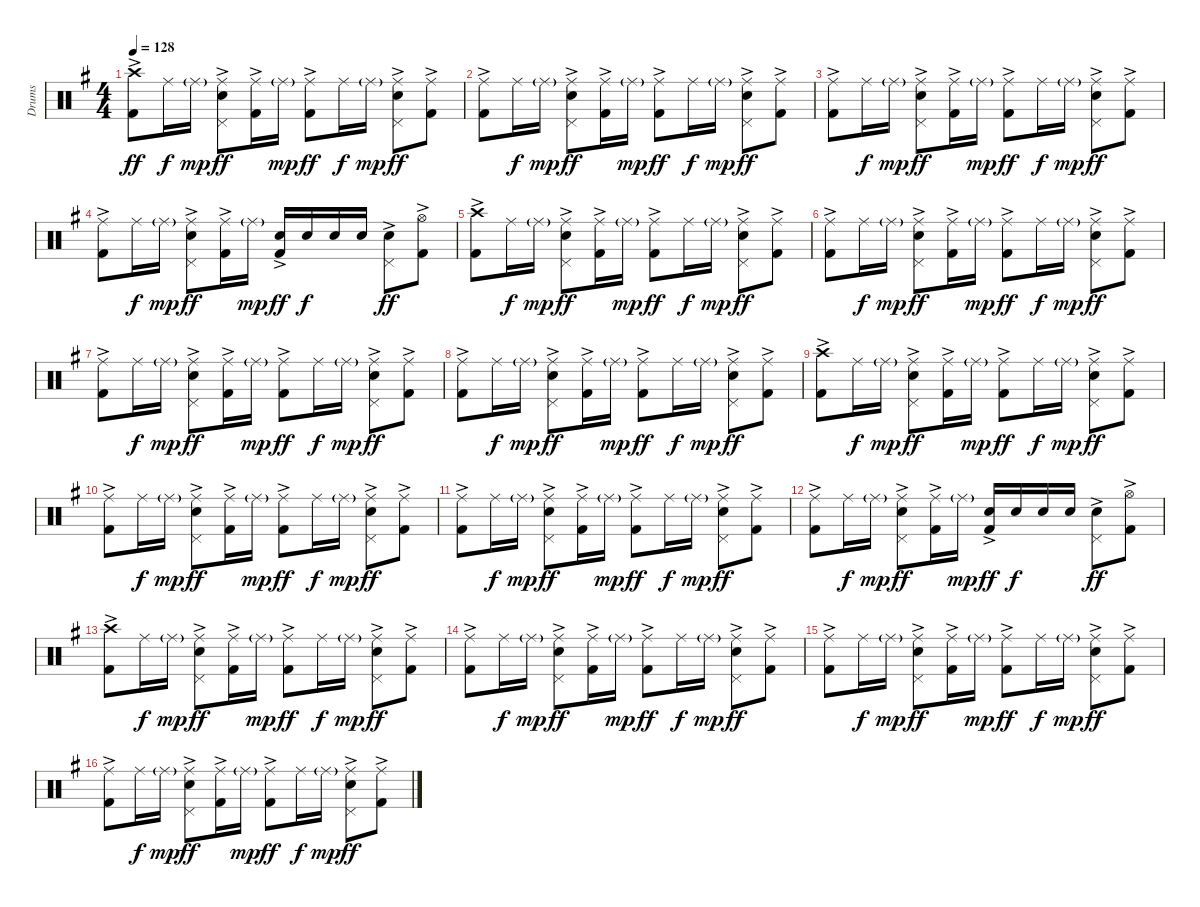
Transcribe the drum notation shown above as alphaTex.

\track ("Drums" "Drums") {instrument percussion}
\staff {score}
\articulation defaults
\ts (4 4)
\tempo 128
\clef neutral
\ks g
("Crash high (hit)" "Kick (hit) 2"{ac}).8{dy ff} "Ride (middle)".16{dy f} "Ride (middle)"{g}.16{dy mp} ("Ride (middle)" "Pedal Hi-Hat (hit)" "Snare (hit) 2"{ac}).8{dy ff} ("Ride (middle)" "Kick (hit) 2"{ac}).16 "Ride (middle)"{g}.16{dy mp} ("Ride (middle)" "Kick (hit) 2"{ac}).8{dy ff} "Ride (middle)".16{dy f} "Ride (middle)"{g}.16{dy mp} ("Ride (middle)" "Pedal Hi-Hat (hit)" "Snare (hit) 2"{ac}).8{dy ff} ("Ride (middle)" "Kick (hit) 2"{ac}).8 |
("Ride (middle)" "Kick (hit) 2"{ac}).8 "Ride (middle)".16{dy f} "Ride (middle)"{g}.16{dy mp} ("Ride (middle)" "Pedal Hi-Hat (hit)" "Snare (hit) 2"{ac}).8{dy ff} ("Ride (middle)" "Kick (hit) 2"{ac}).16 "Ride (middle)"{g}.16{dy mp} ("Ride (middle)" "Kick (hit) 2"{ac}).8{dy ff} "Ride (middle)".16{dy f} "Ride (middle)"{g}.16{dy mp} ("Ride (middle)" "Pedal Hi-Hat (hit)" "Snare (hit) 2"{ac}).8{dy ff} ("Ride (middle)" "Kick (hit) 2"{ac}).8 |
("Ride (middle)" "Kick (hit) 2"{ac}).8 "Ride (middle)".16{dy f} "Ride (middle)"{g}.16{dy mp} ("Ride (middle)" "Pedal Hi-Hat (hit)" "Snare (hit) 2"{ac}).8{dy ff} ("Ride (middle)" "Kick (hit) 2"{ac}).16 "Ride (middle)"{g}.16{dy mp} ("Ride (middle)" "Kick (hit) 2"{ac}).8{dy ff} "Ride (middle)".16{dy f} "Ride (middle)"{g}.16{dy mp} ("Ride (middle)" "Pedal Hi-Hat (hit)" "Snare (hit) 2"{ac}).8{dy ff} ("Ride (middle)" "Kick (hit) 2"{ac}).8 |
("Ride (middle)" "Kick (hit) 2"{ac}).8 "Ride (middle)".16{dy f} "Ride (middle)"{g}.16{dy mp} ("Ride (middle)" "Pedal Hi-Hat (hit)" "Snare (hit) 2"{ac}).8{dy ff} ("Ride (middle)" "Kick (hit) 2"{ac}).16 "Ride (middle)"{g}.16{dy mp} ("Snare (hit) 2" "Kick (hit) 2"{ac}).16{dy ff} "Snare (hit) 2".16{dy f} "Snare (hit) 2".16 "Snare (hit) 2".16 ("Pedal Hi-Hat (hit)" "Snare (hit) 2"{ac}).8{dy ff} ("Hi-Hat (open)" "Kick (hit) 2"{ac}).8 |
("Crash high (hit)" "Kick (hit) 2"{ac}).8 "Ride (middle)".16{dy f} "Ride (middle)"{g}.16{dy mp} ("Ride (middle)" "Pedal Hi-Hat (hit)" "Snare (hit) 2"{ac}).8{dy ff} ("Ride (middle)" "Kick (hit) 2"{ac}).16 "Ride (middle)"{g}.16{dy mp} ("Ride (middle)" "Kick (hit) 2"{ac}).8{dy ff} "Ride (middle)".16{dy f} "Ride (middle)"{g}.16{dy mp} ("Ride (middle)" "Pedal Hi-Hat (hit)" "Snare (hit) 2"{ac}).8{dy ff} ("Ride (middle)" "Kick (hit) 2"{ac}).8 |
("Ride (middle)" "Kick (hit) 2"{ac}).8 "Ride (middle)".16{dy f} "Ride (middle)"{g}.16{dy mp} ("Ride (middle)" "Pedal Hi-Hat (hit)" "Snare (hit) 2"{ac}).8{dy ff} ("Ride (middle)" "Kick (hit) 2"{ac}).16 "Ride (middle)"{g}.16{dy mp} ("Ride (middle)" "Kick (hit) 2"{ac}).8{dy ff} "Ride (middle)".16{dy f} "Ride (middle)"{g}.16{dy mp} ("Ride (middle)" "Pedal Hi-Hat (hit)" "Snare (hit) 2"{ac}).8{dy ff} ("Ride (middle)" "Kick (hit) 2"{ac}).8 |
("Ride (middle)" "Kick (hit) 2"{ac}).8 "Ride (middle)".16{dy f} "Ride (middle)"{g}.16{dy mp} ("Ride (middle)" "Pedal Hi-Hat (hit)" "Snare (hit) 2"{ac}).8{dy ff} ("Ride (middle)" "Kick (hit) 2"{ac}).16 "Ride (middle)"{g}.16{dy mp} ("Ride (middle)" "Kick (hit) 2"{ac}).8{dy ff} "Ride (middle)".16{dy f} "Ride (middle)"{g}.16{dy mp} ("Ride (middle)" "Pedal Hi-Hat (hit)" "Snare (hit) 2"{ac}).8{dy ff} ("Ride (middle)" "Kick (hit) 2"{ac}).8 |
("Ride (middle)" "Kick (hit) 2"{ac}).8 "Ride (middle)".16{dy f} "Ride (middle)"{g}.16{dy mp} ("Ride (middle)" "Pedal Hi-Hat (hit)" "Snare (hit) 2"{ac}).8{dy ff} ("Ride (middle)" "Kick (hit) 2"{ac}).16 "Ride (middle)"{g}.16{dy mp} ("Ride (middle)" "Kick (hit) 2"{ac}).8{dy ff} "Ride (middle)".16{dy f} "Ride (middle)"{g}.16{dy mp} ("Ride (middle)" "Pedal Hi-Hat (hit)" "Snare (hit) 2"{ac}).8{dy ff} ("Ride (middle)" "Kick (hit) 2"{ac}).8 |
("Crash high (hit)" "Kick (hit) 2"{ac}).8 "Ride (middle)".16{dy f} "Ride (middle)"{g}.16{dy mp} ("Ride (middle)" "Pedal Hi-Hat (hit)" "Snare (hit) 2"{ac}).8{dy ff} ("Ride (middle)" "Kick (hit) 2"{ac}).16 "Ride (middle)"{g}.16{dy mp} ("Ride (middle)" "Kick (hit) 2"{ac}).8{dy ff} "Ride (middle)".16{dy f} "Ride (middle)"{g}.16{dy mp} ("Ride (middle)" "Pedal Hi-Hat (hit)" "Snare (hit) 2"{ac}).8{dy ff} ("Ride (middle)" "Kick (hit) 2"{ac}).8 |
("Ride (middle)" "Kick (hit) 2"{ac}).8 "Ride (middle)".16{dy f} "Ride (middle)"{g}.16{dy mp} ("Ride (middle)" "Pedal Hi-Hat (hit)" "Snare (hit) 2"{ac}).8{dy ff} ("Ride (middle)" "Kick (hit) 2"{ac}).16 "Ride (middle)"{g}.16{dy mp} ("Ride (middle)" "Kick (hit) 2"{ac}).8{dy ff} "Ride (middle)".16{dy f} "Ride (middle)"{g}.16{dy mp} ("Ride (middle)" "Pedal Hi-Hat (hit)" "Snare (hit) 2"{ac}).8{dy ff} ("Ride (middle)" "Kick (hit) 2"{ac}).8 |
("Ride (middle)" "Kick (hit) 2"{ac}).8 "Ride (middle)".16{dy f} "Ride (middle)"{g}.16{dy mp} ("Ride (middle)" "Pedal Hi-Hat (hit)" "Snare (hit) 2"{ac}).8{dy ff} ("Ride (middle)" "Kick (hit) 2"{ac}).16 "Ride (middle)"{g}.16{dy mp} ("Ride (middle)" "Kick (hit) 2"{ac}).8{dy ff} "Ride (middle)".16{dy f} "Ride (middle)"{g}.16{dy mp} ("Ride (middle)" "Pedal Hi-Hat (hit)" "Snare (hit) 2"{ac}).8{dy ff} ("Ride (middle)" "Kick (hit) 2"{ac}).8 |
("Ride (middle)" "Kick (hit) 2"{ac}).8 "Ride (middle)".16{dy f} "Ride (middle)"{g}.16{dy mp} ("Ride (middle)" "Pedal Hi-Hat (hit)" "Snare (hit) 2"{ac}).8{dy ff} ("Ride (middle)" "Kick (hit) 2"{ac}).16 "Ride (middle)"{g}.16{dy mp} ("Snare (hit) 2" "Kick (hit) 2"{ac}).16{dy ff} "Snare (hit) 2".16{dy f} "Snare (hit) 2".16 "Snare (hit) 2".16 ("Pedal Hi-Hat (hit)" "Snare (hit) 2"{ac}).8{dy ff} ("Hi-Hat (open)" "Kick (hit) 2"{ac}).8 |
("Crash high (hit)" "Kick (hit) 2"{ac}).8 "Ride (middle)".16{dy f} "Ride (middle)"{g}.16{dy mp} ("Ride (middle)" "Pedal Hi-Hat (hit)" "Snare (hit) 2"{ac}).8{dy ff} ("Ride (middle)" "Kick (hit) 2"{ac}).16 "Ride (middle)"{g}.16{dy mp} ("Ride (middle)" "Kick (hit) 2"{ac}).8{dy ff} "Ride (middle)".16{dy f} "Ride (middle)"{g}.16{dy mp} ("Ride (middle)" "Pedal Hi-Hat (hit)" "Snare (hit) 2"{ac}).8{dy ff} ("Ride (middle)" "Kick (hit) 2"{ac}).8 |
("Ride (middle)" "Kick (hit) 2"{ac}).8 "Ride (middle)".16{dy f} "Ride (middle)"{g}.16{dy mp} ("Ride (middle)" "Pedal Hi-Hat (hit)" "Snare (hit) 2"{ac}).8{dy ff} ("Ride (middle)" "Kick (hit) 2"{ac}).16 "Ride (middle)"{g}.16{dy mp} ("Ride (middle)" "Kick (hit) 2"{ac}).8{dy ff} "Ride (middle)".16{dy f} "Ride (middle)"{g}.16{dy mp} ("Ride (middle)" "Pedal Hi-Hat (hit)" "Snare (hit) 2"{ac}).8{dy ff} ("Ride (middle)" "Kick (hit) 2"{ac}).8 |
("Ride (middle)" "Kick (hit) 2"{ac}).8 "Ride (middle)".16{dy f} "Ride (middle)"{g}.16{dy mp} ("Ride (middle)" "Pedal Hi-Hat (hit)" "Snare (hit) 2"{ac}).8{dy ff} ("Ride (middle)" "Kick (hit) 2"{ac}).16 "Ride (middle)"{g}.16{dy mp} ("Ride (middle)" "Kick (hit) 2"{ac}).8{dy ff} "Ride (middle)".16{dy f} "Ride (middle)"{g}.16{dy mp} ("Ride (middle)" "Pedal Hi-Hat (hit)" "Snare (hit) 2"{ac}).8{dy ff} ("Ride (middle)" "Kick (hit) 2"{ac}).8 |
("Ride (middle)" "Kick (hit) 2"{ac}).8 "Ride (middle)".16{dy f} "Ride (middle)"{g}.16{dy mp} ("Ride (middle)" "Pedal Hi-Hat (hit)" "Snare (hit) 2"{ac}).8{dy ff} ("Ride (middle)" "Kick (hit) 2"{ac}).16 "Ride (middle)"{g}.16{dy mp} ("Ride (middle)" "Kick (hit) 2"{ac}).8{dy ff} "Ride (middle)".16{dy f} "Ride (middle)"{g}.16{dy mp} ("Ride (middle)" "Pedal Hi-Hat (hit)" "Snare (hit) 2"{ac}).8{dy ff} ("Ride (middle)" "Kick (hit) 2"{ac}).8
